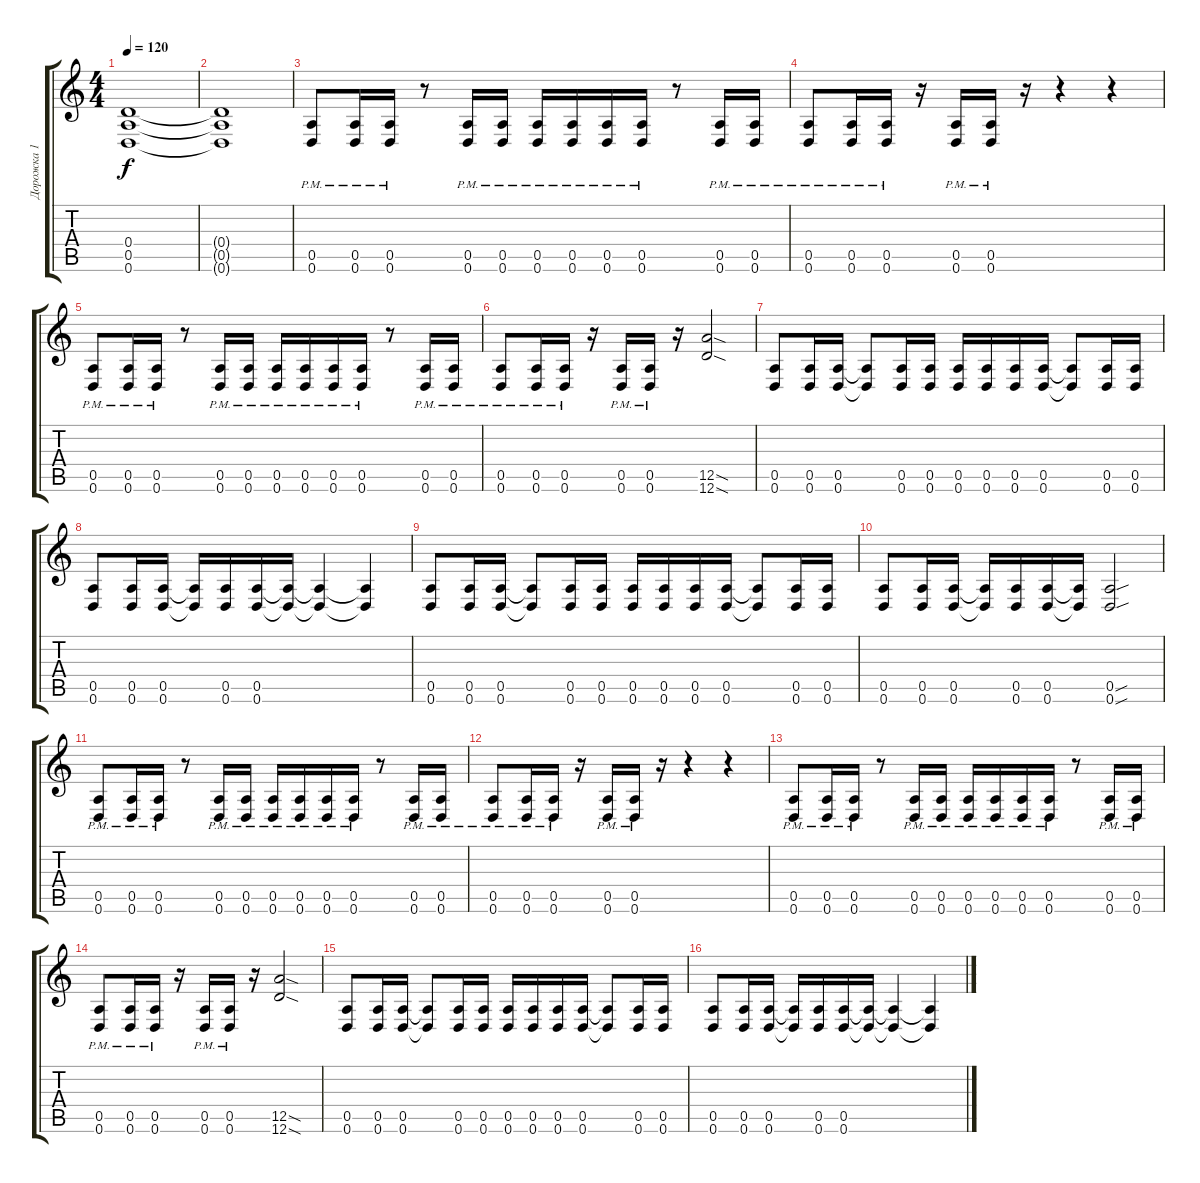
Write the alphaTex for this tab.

\track ("Дорожка 1" "Дорожка 1") {instrument distortionguitar}
\staff {score tabs}
\tuning (E4 B3 G3 D3 A2 D2) {hide}
\ts (4 4)
\tempo 120
\clef g2
\ks c
(0.4{t} 0.5{t} 0.6{t}).1{dy f} |
(0.4{t} 0.5{t} 0.6{t}).1 |
(0.5{pm} 0.6{pm}).8 (0.5{pm} 0.6{pm}).16 (0.5{pm} 0.6{pm}).16 r.8 (0.5{pm} 0.6{pm}).16 (0.5{pm} 0.6{pm}).16 (0.5{pm} 0.6{pm}).16 (0.5{pm} 0.6{pm}).16 (0.5{pm} 0.6{pm}).16 (0.5{pm} 0.6{pm}).16 r.8 (0.5{pm} 0.6{pm}).16 (0.5{pm} 0.6{pm}).16 |
(0.5{pm} 0.6{pm}).8 (0.5{pm} 0.6{pm}).16 (0.5{pm} 0.6{pm}).16 r.16 (0.5{pm} 0.6{pm}).16 (0.5{pm} 0.6{pm}).16 r.16 r.4 r.4 |
(0.5{pm} 0.6{pm}).8 (0.5{pm} 0.6{pm}).16 (0.5{pm} 0.6{pm}).16 r.8 (0.5{pm} 0.6{pm}).16 (0.5{pm} 0.6{pm}).16 (0.5{pm} 0.6{pm}).16 (0.5{pm} 0.6{pm}).16 (0.5{pm} 0.6{pm}).16 (0.5{pm} 0.6{pm}).16 r.8 (0.5{pm} 0.6{pm}).16 (0.5{pm} 0.6{pm}).16 |
(0.5{pm} 0.6{pm}).8 (0.5{pm} 0.6{pm}).16 (0.5{pm} 0.6{pm}).16 r.16 (0.5{pm} 0.6{pm}).16 (0.5{pm} 0.6{pm}).16 r.16 (12.5{sod} 12.6{sod}).2 |
(0.5 0.6).8 (0.5 0.6).16 (0.5 0.6).16 (0.5{t} 0.6{t}).8 (0.5 0.6).16 (0.5 0.6).16 (0.5 0.6).16 (0.5 0.6).16 (0.5 0.6).16 (0.5 0.6).16 (0.5{t} 0.6{t}).8 (0.5 0.6).16 (0.5 0.6).16 |
(0.5 0.6).8 (0.5 0.6).16 (0.5 0.6).16 (0.5{t} 0.6{t}).16 (0.5 0.6).16 (0.5 0.6).16 (0.5{t} 0.6{t}).16 (0.5{t} 0.6{t}).4 (0.5{t} 0.6{t}).4 |
(0.5 0.6).8 (0.5 0.6).16 (0.5 0.6).16 (0.5{t} 0.6{t}).8 (0.5 0.6).16 (0.5 0.6).16 (0.5 0.6).16 (0.5 0.6).16 (0.5 0.6).16 (0.5 0.6).16 (0.5{t} 0.6{t}).8 (0.5 0.6).16 (0.5 0.6).16 |
(0.5 0.6).8 (0.5 0.6).16 (0.5 0.6).16 (0.5{t} 0.6{t}).16 (0.5 0.6).16 (0.5 0.6).16 (0.5{t} 0.6{t}).16 (0.5{sou} 0.6{sou}).2 |
(0.5{pm} 0.6{pm}).8 (0.5{pm} 0.6{pm}).16 (0.5{pm} 0.6{pm}).16 r.8 (0.5{pm} 0.6{pm}).16 (0.5{pm} 0.6{pm}).16 (0.5{pm} 0.6{pm}).16 (0.5{pm} 0.6{pm}).16 (0.5{pm} 0.6{pm}).16 (0.5{pm} 0.6{pm}).16 r.8 (0.5{pm} 0.6{pm}).16 (0.5{pm} 0.6{pm}).16 |
(0.5{pm} 0.6{pm}).8 (0.5{pm} 0.6{pm}).16 (0.5{pm} 0.6{pm}).16 r.16 (0.5{pm} 0.6{pm}).16 (0.5{pm} 0.6{pm}).16 r.16 r.4 r.4 |
(0.5{pm} 0.6{pm}).8 (0.5{pm} 0.6{pm}).16 (0.5{pm} 0.6{pm}).16 r.8 (0.5{pm} 0.6{pm}).16 (0.5{pm} 0.6{pm}).16 (0.5{pm} 0.6{pm}).16 (0.5{pm} 0.6{pm}).16 (0.5{pm} 0.6{pm}).16 (0.5{pm} 0.6{pm}).16 r.8 (0.5{pm} 0.6{pm}).16 (0.5{pm} 0.6{pm}).16 |
(0.5{pm} 0.6{pm}).8 (0.5{pm} 0.6{pm}).16 (0.5{pm} 0.6{pm}).16 r.16 (0.5{pm} 0.6{pm}).16 (0.5{pm} 0.6{pm}).16 r.16 (12.5{sod} 12.6{sod}).2 |
(0.5 0.6).8 (0.5 0.6).16 (0.5 0.6).16 (0.5{t} 0.6{t}).8 (0.5 0.6).16 (0.5 0.6).16 (0.5 0.6).16 (0.5 0.6).16 (0.5 0.6).16 (0.5 0.6).16 (0.5{t} 0.6{t}).8 (0.5 0.6).16 (0.5 0.6).16 |
(0.5 0.6).8 (0.5 0.6).16 (0.5 0.6).16 (0.5{t} 0.6{t}).16 (0.5 0.6).16 (0.5 0.6).16 (0.5{t} 0.6{t}).16 (0.5{t} 0.6{t}).4 (0.5{t} 0.6{t}).4
